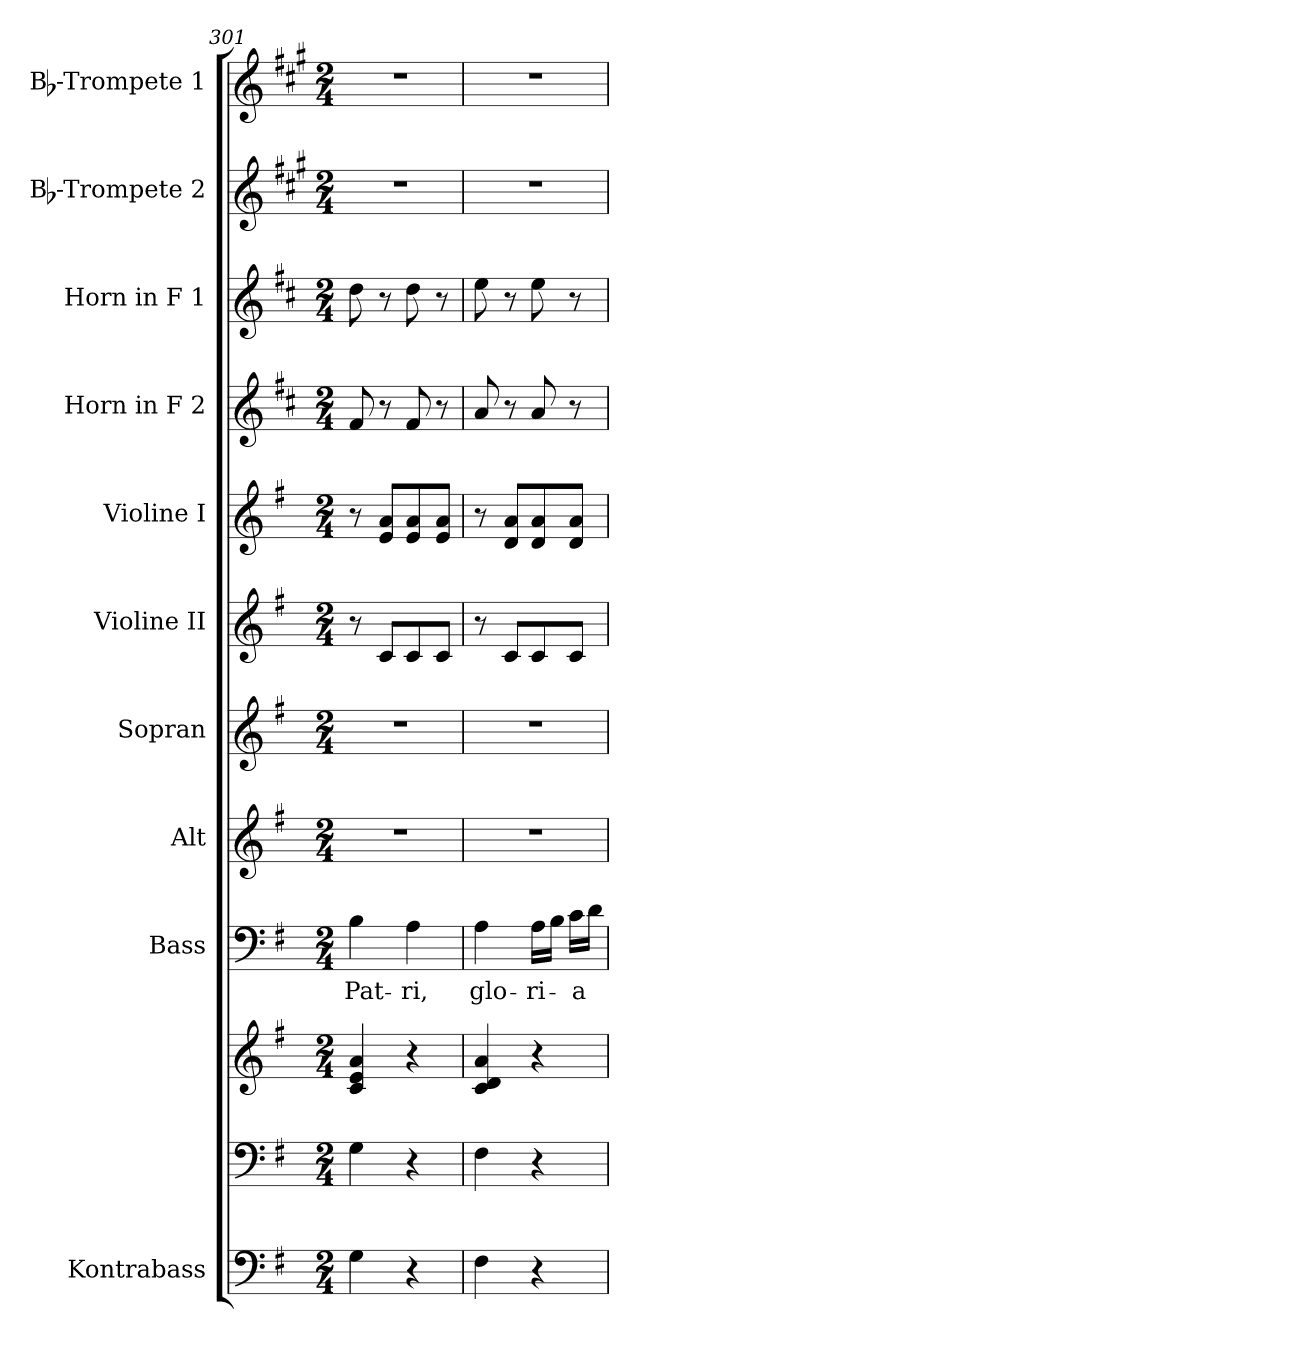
**kern	**kern	**kern	**kern	**text	**kern	**kern	**kern	**kern	**kern	**kern	**kern	**kern
*part11	*part10	*part10	*part9	*part9	*part8	*part7	*part6	*part5	*part4	*part3	*part2	*part1
*staff12	*staff11	*staff10	*staff9	*staff9	*staff8	*staff7	*staff6	*staff5	*staff4	*staff3	*staff2	*staff1
*I"Kontrabass	*	*	*I"Bass	*	*I"Alt	*I"Sopran	*I"Violine II	*I"Violine I	*I"Horn in F 2	*I"Horn in F 1	*I"Bb-Trompete 2	*I"Bb-Trompete 1
*I'Kb.	*	*	*I'B.	*	*I'A.	*I'S.	*I'Vl. II	*I'Vl. I	*	*	*I'Bb Trp. 2	*I'Bb Trp. 1
*clefF4	*clefF4	*clefG2	*clefF4	*	*clefG2	*clefG2	*clefG2	*clefG2	*clefG2	*clefG2	*clefG2	*clefG2
*ITrd7c12	*	*	*	*	*	*	*	*	*ITrd4c7	*ITrd4c7	*ITrd1c2	*ITrd1c2
*k[f#]	*k[f#]	*k[f#]	*k[f#]	*	*k[f#]	*k[f#]	*k[f#]	*k[f#]	*k[f#]	*k[f#]	*k[f#]	*k[f#]
*G:	*G:	*G:	*G:	*	*G:	*G:	*G:	*G:	*G:	*G:	*G:	*G:
*M2/4	*M2/4	*M2/4	*M2/4	*	*M2/4	*M2/4	*M2/4	*M2/4	*M2/4	*M2/4	*M2/4	*M2/4
=301	=301	=301	=301	=301	=301	=301	=301	=301	=301	=301	=301	=301
!	!	!	!	!LO:LY:b	!	!	!	!	!	!	!	!
4GG\	4G\	4c/ 4e/ 4a/	4B\	Pat-	2r	2r	8r	8r	8B/	8g\	2r	2r
.	.	.	.	.	.	.	8c/L	8e/ 8a/L	8r	8r	.	.
!	!	!	!	!LO:LY:b	!	!	!	!	!	!	!	!
4r	4r	4r	4A\	-ri,	.	.	8c/	8e/ 8a/	8B/	8g\	.	.
.	.	.	.	.	.	.	8c/J	8e/ 8a/J	8r	8r	.	.
=302	=302	=302	=302	=302	=302	=302	=302	=302	=302	=302	=302	=302
!	!	!	!	!LO:LY:b	!	!	!	!	!	!	!	!
4FF#\	4F#\	4c/ 4d/ 4a/	4A\	glo-	2r	2r	8r	8r	8d/	8a\	2r	2r
.	.	.	.	.	.	.	8c/L	8d/ 8a/L	8r	8r	.	.
!	!	!	!	!LO:LY:b	!	!	!	!	!	!	!	!
4r	4r	4r	16A\LL	-ri-	.	.	8c/	8d/ 8a/	8d/	8a\	.	.
.	.	.	16B\JJ	.	.	.	.	.	.	.	.	.
!	!	!	!	!LO:LY:b	!	!	!	!	!	!	!	!
.	.	.	16c\LL	-a	.	.	8c/J	8d/ 8a/J	8r	8r	.	.
.	.	.	16d\JJ	.	.	.	.	.	.	.	.	.
=	=	=	=	=	=	=	=	=	=	=	=	=
*-	*-	*-	*-	*-	*-	*-	*-	*-	*-	*-	*-	*-
